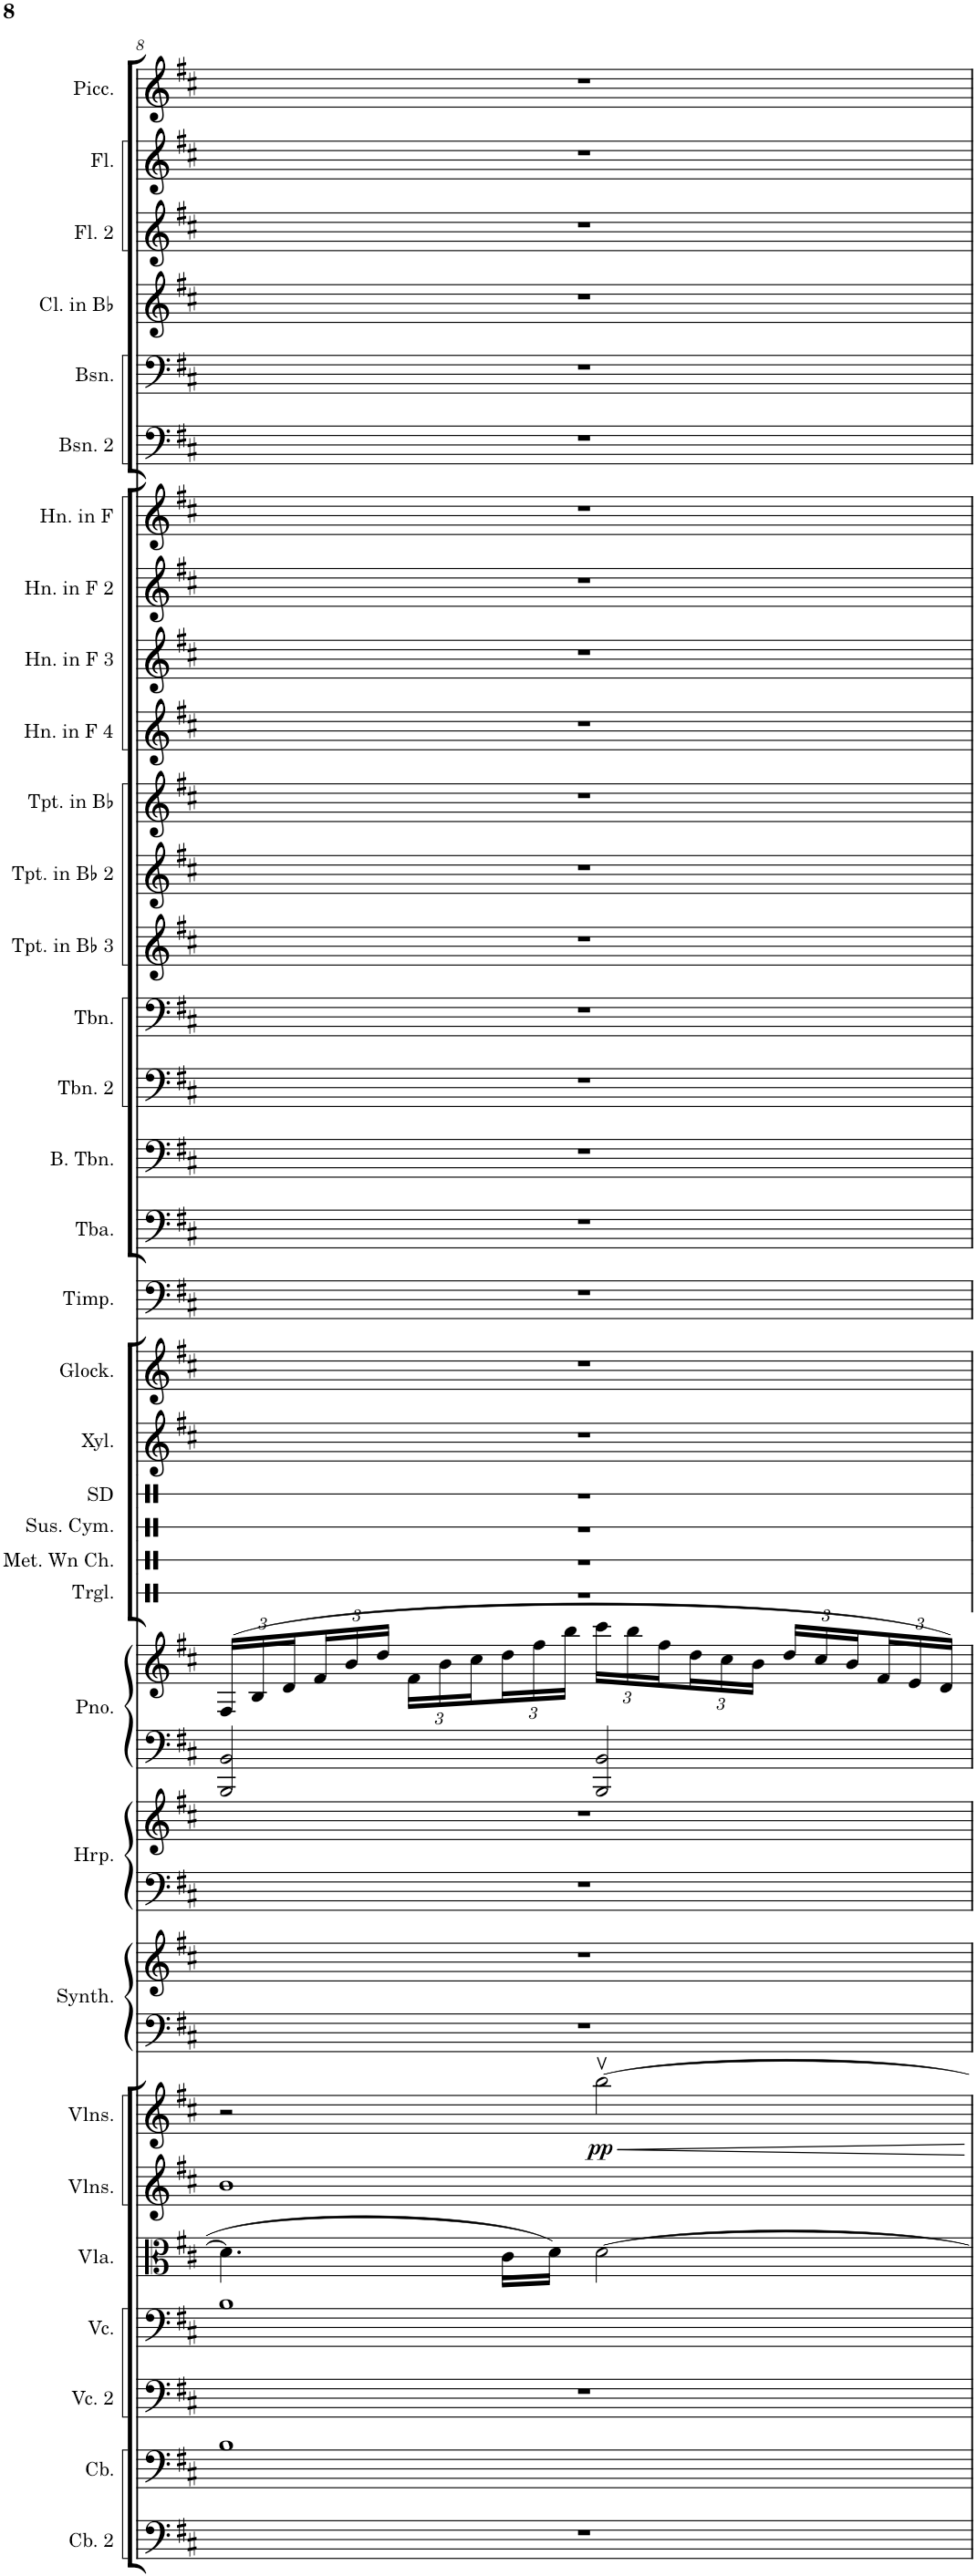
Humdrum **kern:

**kern	**kern	**kern	**kern	**kern	**kern	**kern	**dynam	**kern	**kern	**kern	**kern	**kern	**kern	**kern	**kern	**kern	**kern	**kern	**kern	**kern	**kern	**kern	**kern	**kern	**kern	**kern	**kern	**kern	**kern	**kern	**kern	**kern	**kern	**kern
*part31	*part30	*part29	*part28	*part27	*part26	*part25	*part25	*part24	*part24	*part23	*part23	*part22	*part22	*part21	*part20	*part19	*part18	*part17	*part16	*part15	*part14	*part13	*part12	*part11	*part10	*part9	*part8	*part7	*part6	*part5	*part4	*part3	*part2	*part1
*staff34	*staff33	*staff32	*staff31	*staff30	*staff29	*staff28	*staff28	*staff27	*staff26	*staff25	*staff24	*staff23	*staff22	*staff21	*staff20	*staff19	*staff18	*staff17	*staff16	*staff15	*staff14	*staff13	*staff12	*staff11	*staff10	*staff9	*staff8	*staff7	*staff6	*staff5	*staff4	*staff3	*staff2	*staff1
*I"Contrabass 2	*I"Contrabass	*I"Violoncello 2	*I"Violoncello	*I"Viola	*I"Violins	*I"Violins	*	*I"Saw Synthesizer	*	*I"Harp	*	*I"Piano	*	*I"Snare Drum	*I"Xylophone	*I"Glockenspiel	*I"Timpani	*I"Tuba	*I"Bass Trombone	*I"Trombone 2	*I"Trombone	*I"Trumpet in Bb 3	*I"Trumpet in Bb 2	*I"Trumpet in Bb	*I"Horn in F 4	*I"Horn in F 3	*I"Horn in F 2	*I"Horn in F	*I"Bassoon 2	*I"Bassoon	*I"Clarinet in Bb	*I"Flute 2	*I"Flute	*I"Piccolo
*I'Cb. 2	*I'Cb.	*I'Vc. 2	*I'Vc.	*I'Vla.	*I'Vlns.	*I'Vlns.	*	*I'Synth.	*	*I'Hrp.	*	*I'Pno.	*	*I'SD	*I'Xyl.	*I'Glock.	*I'Timp.	*I'Tba.	*I'B. Tbn.	*I'Tbn. 2	*I'Tbn.	*I'Tpt. in Bb 3	*I'Tpt. in Bb 2	*I'Tpt. in Bb	*I'Hn. in F 4	*I'Hn. in F 3	*I'Hn. in F 2	*I'Hn. in F	*I'Bsn. 2	*I'Bsn.	*I'Cl. in Bb	*I'Fl. 2	*I'Fl.	*I'Picc.
!!LO:PB:g=z
*clefF4	*clefF4	*clefF4	*clefF4	*clefC3	*clefG2	*clefG2	*	*clefF4	*clefG2	*clefF4	*clefG2	*clefF4	*clefG2	*clefX	*clefG2	*clefG2	*clefF4	*clefF4	*clefF4	*clefF4	*clefF4	*clefG2	*clefG2	*clefG2	*clefG2	*clefG2	*clefG2	*clefG2	*clefF4	*clefF4	*clefG2	*clefG2	*clefG2	*clefG2
*Trd7c12	*Trd7c12	*	*	*	*	*	*	*	*	*	*	*	*	*	*Trd-7c-12	*Trd-14c-24	*	*	*	*	*	*Trd1c2	*Trd1c2	*Trd1c2	*Trd4c7	*Trd4c7	*Trd4c7	*Trd4c7	*	*	*Trd1c2	*	*	*Trd-7c-12
*k[f#c#]	*k[f#c#]	*k[f#c#]	*k[f#c#]	*k[f#c#]	*k[f#c#]	*k[f#c#]	*	*k[f#c#]	*k[f#c#]	*k[f#c#]	*k[f#c#]	*k[f#c#]	*k[f#c#]	*k[]	*k[f#c#]	*k[f#c#]	*k[f#c#]	*k[f#c#]	*k[f#c#]	*k[f#c#]	*k[f#c#]	*k[f#c#]	*k[f#c#]	*k[f#c#]	*k[f#c#]	*k[f#c#]	*k[f#c#]	*k[f#c#]	*k[f#c#]	*k[f#c#]	*k[f#c#]	*k[f#c#]	*k[f#c#]	*k[f#c#]
*M4/4	*M4/4	*M4/4	*M4/4	*M4/4	*M4/4	*M4/4	*	*M4/4	*M4/4	*M4/4	*M4/4	*M4/4	*M4/4	*M4/4	*M4/4	*M4/4	*M4/4	*M4/4	*M4/4	*M4/4	*M4/4	*M4/4	*M4/4	*M4/4	*M4/4	*M4/4	*M4/4	*M4/4	*M4/4	*M4/4	*M4/4	*M4/4	*M4/4	*M4/4
*	*	*	*	*	*	*	*	*	*	*	*	*	*Xbrackettup	*	*	*	*	*	*	*	*	*	*	*	*	*	*	*	*	*	*	*	*	*
=8	=8	=8	=8	=8	=8	=8	=8	=8	=8	=8	=8	=8	=8	=8	=8	=8	=8	=8	=8	=8	=8	=8	=8	=8	=8	=8	=8	=8	=8	=8	=8	=8	=8	=8
1r	1B	1r	1B	4.d\]	1b	2r	.	1r	1r	1r	1r	2BBB/ 2BB/	(24F#/LL	1r	1r	1r	1r	1r	1r	1r	1r	1r	1r	1r	1r	1r	1r	1r	1r	1r	1r	1r	1r	1r
.	.	.	.	.	.	.	.	.	.	.	.	.	24B/	.	.	.	.	.	.	.	.	.	.	.	.	.	.	.	.	.	.	.	.	.
.	.	.	.	.	.	.	.	.	.	.	.	.	24d/	.	.	.	.	.	.	.	.	.	.	.	.	.	.	.	.	.	.	.	.	.
.	.	.	.	.	.	.	.	.	.	.	.	.	24f#/	.	.	.	.	.	.	.	.	.	.	.	.	.	.	.	.	.	.	.	.	.
.	.	.	.	.	.	.	.	.	.	.	.	.	24b/	.	.	.	.	.	.	.	.	.	.	.	.	.	.	.	.	.	.	.	.	.
.	.	.	.	.	.	.	.	.	.	.	.	.	24dd/JJ	.	.	.	.	.	.	.	.	.	.	.	.	.	.	.	.	.	.	.	.	.
.	.	.	.	.	.	.	.	.	.	.	.	.	24f#\LL	.	.	.	.	.	.	.	.	.	.	.	.	.	.	.	.	.	.	.	.	.
.	.	.	.	.	.	.	.	.	.	.	.	.	24b\	.	.	.	.	.	.	.	.	.	.	.	.	.	.	.	.	.	.	.	.	.
.	.	.	.	.	.	.	.	.	.	.	.	.	24cc#\	.	.	.	.	.	.	.	.	.	.	.	.	.	.	.	.	.	.	.	.	.
.	.	.	.	16c#\LL	.	.	.	.	.	.	.	.	24dd\	.	.	.	.	.	.	.	.	.	.	.	.	.	.	.	.	.	.	.	.	.
.	.	.	.	.	.	.	.	.	.	.	.	.	24ff#\	.	.	.	.	.	.	.	.	.	.	.	.	.	.	.	.	.	.	.	.	.
.	.	.	.	16d\JJ	.	.	.	.	.	.	.	.	.	.	.	.	.	.	.	.	.	.	.	.	.	.	.	.	.	.	.	.	.	.
.	.	.	.	.	.	.	.	.	.	.	.	.	24bb\JJ	.	.	.	.	.	.	.	.	.	.	.	.	.	.	.	.	.	.	.	.	.
!	!	!	!	!	!	!	!LO:DY:b	!	!	!	!	!	!	!	!	!	!	!	!	!	!	!	!	!	!	!	!	!	!	!	!	!	!	!
.	.	.	.	[2d\	.	[2bbv\	pp	.	.	.	.	2BBB/ 2BB/	24ccc#\LL	.	.	.	.	.	.	.	.	.	.	.	.	.	.	.	.	.	.	.	.	.
.	.	.	.	.	.	.	.	.	.	.	.	.	24bb\	.	.	.	.	.	.	.	.	.	.	.	.	.	.	.	.	.	.	.	.	.
.	.	.	.	.	.	.	.	.	.	.	.	.	24ff#\	.	.	.	.	.	.	.	.	.	.	.	.	.	.	.	.	.	.	.	.	.
.	.	.	.	.	.	.	.	.	.	.	.	.	24dd\	.	.	.	.	.	.	.	.	.	.	.	.	.	.	.	.	.	.	.	.	.
.	.	.	.	.	.	.	.	.	.	.	.	.	24cc#\	.	.	.	.	.	.	.	.	.	.	.	.	.	.	.	.	.	.	.	.	.
.	.	.	.	.	.	.	.	.	.	.	.	.	24b\JJ	.	.	.	.	.	.	.	.	.	.	.	.	.	.	.	.	.	.	.	.	.
.	.	.	.	.	.	.	.	.	.	.	.	.	24dd/LL	.	.	.	.	.	.	.	.	.	.	.	.	.	.	.	.	.	.	.	.	.
.	.	.	.	.	.	.	.	.	.	.	.	.	24cc#/	.	.	.	.	.	.	.	.	.	.	.	.	.	.	.	.	.	.	.	.	.
.	.	.	.	.	.	.	.	.	.	.	.	.	24b/	.	.	.	.	.	.	.	.	.	.	.	.	.	.	.	.	.	.	.	.	.
.	.	.	.	.	.	.	.	.	.	.	.	.	24f#/	.	.	.	.	.	.	.	.	.	.	.	.	.	.	.	.	.	.	.	.	.
.	.	.	.	.	.	.	.	.	.	.	.	.	24e/	.	.	.	.	.	.	.	.	.	.	.	.	.	.	.	.	.	.	.	.	.
.	.	.	.	.	.	.	.	.	.	.	.	.	24d/JJ)	.	.	.	.	.	.	.	.	.	.	.	.	.	.	.	.	.	.	.	.	.
=	=	=	=	=	=	=	=	=	=	=	=	=	=	=	=	=	=	=	=	=	=	=	=	=	=	=	=	=	=	=	=	=	=	=
*-	*-	*-	*-	*-	*-	*-	*-	*-	*-	*-	*-	*-	*-	*-	*-	*-	*-	*-	*-	*-	*-	*-	*-	*-	*-	*-	*-	*-	*-	*-	*-	*-	*-	*-
